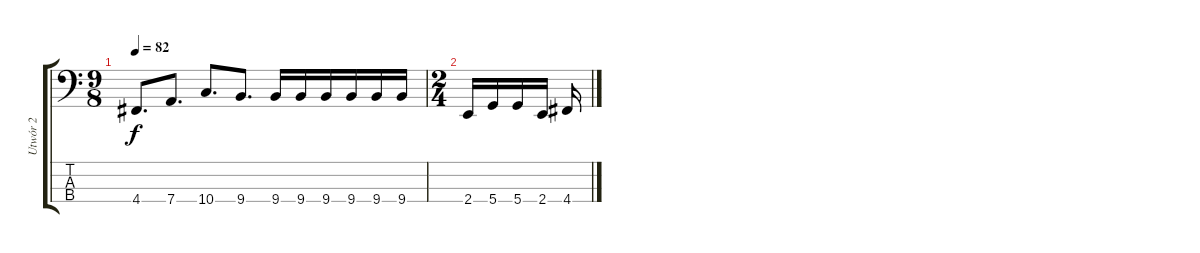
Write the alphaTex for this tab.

\track ("Utwór 2" "Utwór 2") {instrument electricbasspick}
\staff {score tabs}
\tuning (G2 D2 A1 D1) {hide}
\ts (9 8)
\tempo 82
\clef f4
\ks c
4.4.8{d dy f} 7.4.8{d} 10.4.8{d} 9.4.8{d} 9.4.16 9.4.16 9.4.16 9.4.16 9.4.16 9.4.16 |
\ts (2 4)
2.4.16 5.4.16 5.4.16 2.4.16 4.4.16
